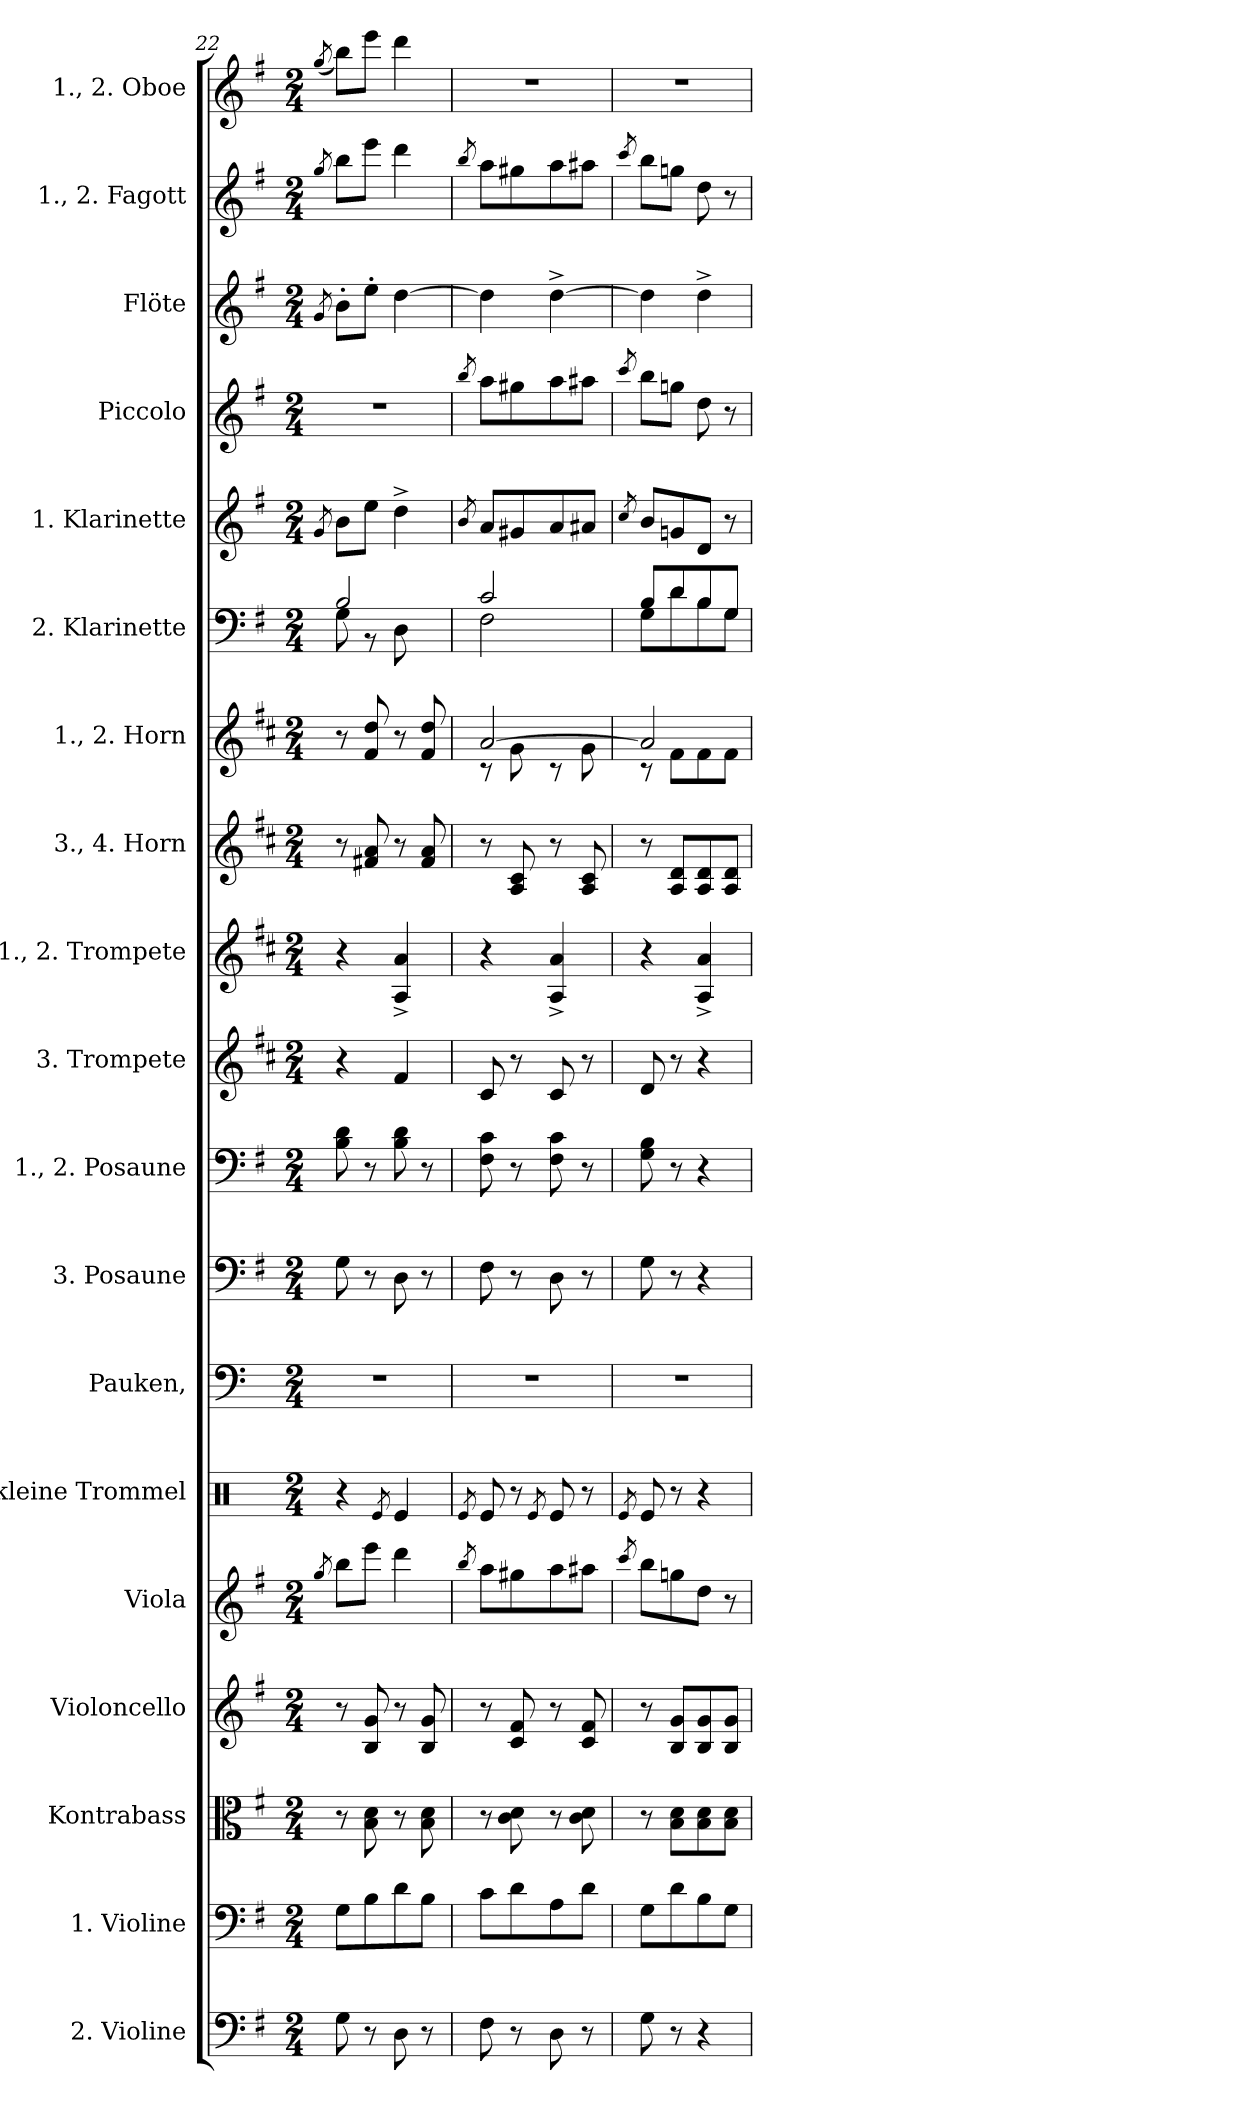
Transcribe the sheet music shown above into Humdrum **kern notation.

**kern	**kern	**kern	**kern	**kern	**kern	**kern	**kern	**kern	**kern	**kern	**kern	**kern	**kern	**kern	**kern	**kern	**kern	**kern
*part19	*part18	*part17	*part16	*part15	*part14	*part13	*part12	*part11	*part10	*part9	*part8	*part7	*part6	*part5	*part4	*part3	*part2	*part1
*staff19	*staff18	*staff17	*staff16	*staff15	*staff14	*staff13	*staff12	*staff11	*staff10	*staff9	*staff8	*staff7	*staff6	*staff5	*staff4	*staff3	*staff2	*staff1
*I"2. Violine	*I"1. Violine	*I"Kontrabass	*I"Violoncello	*I"Viola	*I"kleine Trommel	*I"Pauken,	*I"3. Posaune	*I"1., 2. Posaune	*I"3. Trompete	*I"1., 2. Trompete	*I"3., 4. Horn	*I"1., 2. Horn	*I"2. Klarinette	*I"1. Klarinette	*I"Piccolo	*I"Flöte	*I"1., 2. Fagott	*I"1., 2. Oboe
*I'2. Vl.	*I'1. Vl.	*I'Kb.	*I'Vc.	*I'Va.	*I'kl. Tr.	*I'Pk.,	*I'3. Pos.	*I'1., 2. Pos.	*I'3. Trp.	*I'1., 2. Trp.	*I'3., 4. Hr.	*I'1., 2.  Hr.	*I'2. Klar.	*I'1. Klar.	*I'Picc.	*I'Fl.	*I'1., 2. Fag.	*I'1., 2. Ob.
*clefF4	*clefF4	*clefC3	*clefG2	*clefG2	*clefX	*clefF4	*clefF4	*clefF4	*clefG2	*clefG2	*clefG2	*clefG2	*clefF4	*clefG2	*clefG2	*clefG2	*clefG2	*clefG2
*ITrd7c12	*	*	*	*	*	*	*	*	*ITrd-3c-5	*ITrd-3c-5	*ITrd4c7	*ITrd4c7	*	*ITrd1c2	*ITrd1c2	*	*ITrd-7c-12	*
*k[f#]	*k[f#]	*k[f#]	*k[f#]	*k[f#]	*k[]	*k[]	*k[f#]	*k[f#]	*k[f#]	*k[f#]	*k[f#]	*k[f#]	*k[f#]	*k[b-]	*k[b-]	*k[f#]	*k[f#]	*k[f#]
*M2/4	*M2/4	*M2/4	*M2/4	*M2/4	*M2/4	*M2/4	*M2/4	*M2/4	*M2/4	*M2/4	*M2/4	*M2/4	*M2/4	*M2/4	*M2/4	*M2/4	*M2/4	*M2/4
=22	=22	=22	=22	=22	=22	=22	=22	=22	=22	=22	=22	=22	=22	=22	=22	=22	=22	=22
.	.	.	.	8qgg/	.	.	.	.	.	.	.	.	.	8qf/	.	8qg/	8qggg/	(<8qgg/
*	*	*	*	*	*	*	*	*	*	*	*	*	*^	*	*	*	*	*
8GG\	8G\L	8r	8r	8bb\L	4r	2r	8G\	8B\ 8d\	4r	4r	8r	8r	2B/	8G\	8a\L	2r	8b'\L	8bbb\L	8bb\L)
8r	8B\	8B\ 8d\	8B/ 8g/	8eee\J	.	.	8r	8r	.	.	8Bn/ 8d/	8B/ 8g/	.	8r	8dd\J	.	8ee'\J	8eeee\J	8eee\J
.	.	.	.	.	8qRe/	.	.	.	.	.	.	.	.	.	.	.	.	.	.
8DD\	8d\	8r	8r	4ddd\	4Re/	.	8D\	8B\ 8d\	4b/	4d^/ 4dd^/	8r	8r	.	8D\	4cc^\	.	[4dd\	4dddd\	4ddd\
8r	8B\J	8B\ 8d\	8B/ 8g/	.	.	.	8r	8r	.	.	8B/ 8d/	8B/ 8g/	.	8ryy	.	.	.	.	.
=23	=23	=23	=23	=23	=23	=23	=23	=23	=23	=23	=23	=23	=23	=23	=23	=23	=23	=23	=23
.	.	.	.	8qbb/	8qRe/	.	.	.	.	.	.	.	.	.	8qa/	8qaa/	.	8qbbb/	.
*	*	*	*	*	*	*	*	*	*	*	*	*^	*	*	*	*	*	*	*
8FF#\	8c\L	8r	8r	8aa\L	8Re/	2r	8F#\	8F#\ 8c\	8f#/	4r	8r	[2d/	8r	2c/	2F#\	8g/L	8gg\L	4dd\]	8aaa\L	2r
8r	8d\	8c\ 8d\	8c/ 8f#/	8gg#X\	8r	.	8r	8r	8r	.	8D/ 8F#/	.	8c\	.	.	8f#X/	8ff#X\	.	8ggg#X\	.
.	.	.	.	.	8qRe/	.	.	.	.	.	.	.	.	.	.	.	.	.	.	.
8DD\	8A\	8r	8r	8aa\	8Re/	.	8D\	8F#\ 8c\	8f#/	4d^/ 4dd^/	8r	.	8r	.	.	8g/	8gg\	[4dd^\	8aaa\	.
8r	8d\J	8c\ 8d\	8c/ 8f#/	8aa#X\J	8r	.	8r	8r	8r	.	8D/ 8F#/	.	8c\	.	.	8g#X/J	8gg#X\J	.	8aaa#X\J	.
=24	=24	=24	=24	=24	=24	=24	=24	=24	=24	=24	=24	=24	=24	=24	=24	=24	=24	=24	=24	=24
.	.	.	.	8qccc/	8qRe/	.	.	.	.	.	.	.	.	.	.	8qb-/	8qbb-/	.	8qcccc/	.
8GG\	8G\L	8r	8r	8bb\L	8Re/	2r	8G\	8G\ 8B\	8g/	4r	8r	2d/]	8r	8B/L	8G\L	8a/L	8aa\L	4dd\]	8bbb\L	2r
8r	8d\	8B\ 8d\L	8B/ 8g/L	8ggn\	8r	.	8r	8r	8r	.	8D/ 8G/L	.	8B\L	8d/	8d\	8fn/	8ffn\J	.	8gggn\J	.
4r	8B\	8B\ 8d\	8B/ 8g/	8dd\J	4r	.	4r	4r	4r	4d^/ 4dd^/	8D/ 8G/	.	8B\	8B/	8B\	8c/J	8cc\	4dd^\	8ddd\	.
.	8G\J	8B\ 8d\J	8B/ 8g/J	8r	.	.	.	.	.	.	8D/ 8G/J	.	8B\J	8G/J	8G\J	8r	8r	.	8r	.
*	*	*	*	*	*	*	*	*	*	*	*	*v	*v	*	*	*	*	*	*	*
*	*	*	*	*	*	*	*	*	*	*	*	*	*v	*v	*	*	*	*	*
=	=	=	=	=	=	=	=	=	=	=	=	=	=	=	=	=	=	=
*-	*-	*-	*-	*-	*-	*-	*-	*-	*-	*-	*-	*-	*-	*-	*-	*-	*-	*-
